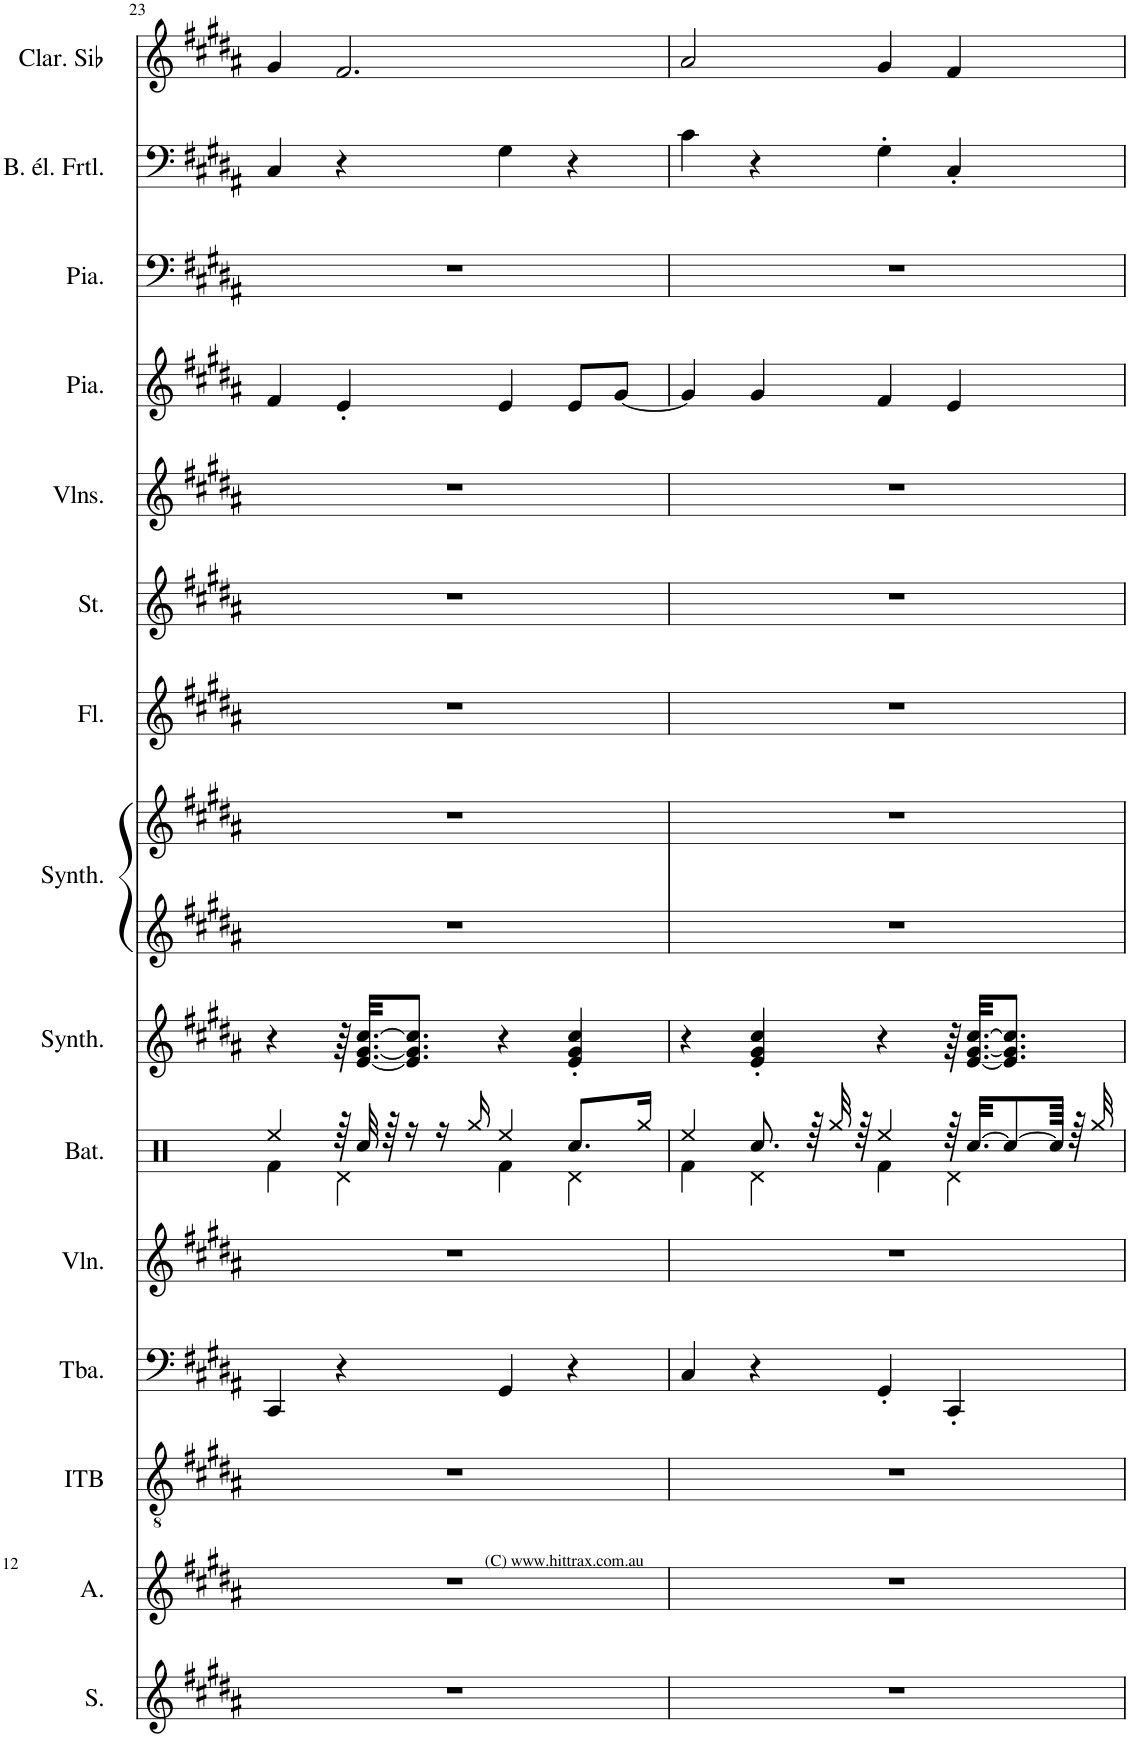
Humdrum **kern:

**kern	**kern	**kern	**kern	**kern	**kern	**kern	**kern	**kern	**kern	**kern	**kern	**kern	**kern	**kern	**kern
*part15	*part14	*part13	*part12	*part11	*part10	*part9	*part8	*part8	*part7	*part6	*part5	*part4	*part3	*part2	*part1
*staff16	*staff15	*staff14	*staff13	*staff12	*staff11	*staff10	*staff9	*staff8	*staff7	*staff6	*staff5	*staff4	*staff3	*staff2	*staff1
*I"Soprano	*I"Alto	*I"Banjo Irlandais Ténor	*I"Tuba	*I"Violon	*I"Batterie	*I"Synthétiseur de dents de scie	*I"Synthétiseur d'instruments à cordes	*	*I"Flûte	*I"Cordes	*I"Violons	*I"Piano	*I"Piano	*I"Basse électrique fretless, Dance Me To The End Of Love	*I"Clarinette en Sib
*I'S.	*I'A.	*	*I'Tba.	*I'Vln.	*I'Bat.	*I'Synth.	*I'Synth.	*	*I'Fl.	*	*I'Vlns.	*I'Pia.	*I'Pia.	*I'B. él. Frtl.	*I'Clar. Sib
!!LO:PB:g=z
*clefG2	*clefG2	*clefGv2	*clefF4	*clefG2	*clefX	*clefG2	*clefG2	*clefG2	*clefG2	*clefG2	*clefG2	*clefG2	*clefF4	*clefF4	*clefG2
*	*	*Trd7c12	*	*	*	*	*	*	*	*	*	*	*	*Trd7c12	*Trd1c2
*k[f#c#g#d#a#]	*k[f#c#g#d#a#]	*k[f#c#g#d#a#]	*k[f#c#g#d#a#]	*k[f#c#g#d#a#]	*k[]	*k[f#c#g#d#a#]	*k[f#c#g#d#a#]	*k[f#c#g#d#a#]	*k[f#c#g#d#a#]	*k[f#c#g#d#a#]	*k[f#c#g#d#a#]	*k[f#c#g#d#a#]	*k[f#c#g#d#a#]	*k[f#c#g#d#a#]	*k[f#c#g#d#a#]
*M4/4	*M4/4	*M4/4	*M4/4	*M4/4	*M4/4	*M4/4	*M4/4	*M4/4	*M4/4	*M4/4	*M4/4	*M4/4	*M4/4	*M4/4	*M4/4
=23	=23	=23	=23	=23	=23	=23	=23	=23	=23	=23	=23	=23	=23	=23	=23
*	*	*	*	*	*^	*	*	*	*	*	*	*	*	*	*
1r	1r	1r	4CC#/	1r	4Ree/	4Rf\	4r	1r	1r	1r	1r	1r	4f#/	1r	4C#/	4g#/
.	.	.	4r	.	64r	4Rd\	64r	.	.	.	.	.	4e'/	.	4r	2.f#/
.	.	.	.	.	32Rcc/	.	[32.e/ [32.g#/ [32.cc#/KKL	.	.	.	.	.	.	.	.	.
.	.	.	.	.	64r	.	.	.	.	.	.	.	.	.	.	.
.	.	.	.	.	16r	.	8.e/] 8.g#/] 8.cc#/]J	.	.	.	.	.	.	.	.	.
.	.	.	.	.	16r	.	.	.	.	.	.	.	.	.	.	.
.	.	.	.	.	16Rgg/	.	.	.	.	.	.	.	.	.	.	.
.	.	.	4GG#/	.	4Ree/	4Rf\	4r	.	.	.	.	.	4e/	.	4G#\	.
.	.	.	4r	.	8.Rcc/L	4Rd\	4e/' 4g#/' 4cc#/'	.	.	.	.	.	8e/L	.	4r	.
.	.	.	.	.	.	.	.	.	.	.	.	.	[8g#/J	.	.	.
.	.	.	.	.	16Rgg/Jk	.	.	.	.	.	.	.	.	.	.	.
=24	=24	=24	=24	=24	=24	=24	=24	=24	=24	=24	=24	=24	=24	=24	=24	=24
1r	1r	1r	4C#/	1r	4Ree/	4Rf\	4r	1r	1r	1r	1r	1r	4g#/]	1r	4c#\	2a#/
.	.	.	4r	.	8.Rcc/	4Rd\	4e/' 4g#/' 4cc#/'	.	.	.	.	.	4g#/	.	4r	.
.	.	.	.	.	64r	.	.	.	.	.	.	.	.	.	.	.
.	.	.	.	.	32Rgg/	.	.	.	.	.	.	.	.	.	.	.
.	.	.	.	.	64r	.	.	.	.	.	.	.	.	.	.	.
.	.	.	4GG#'/	.	4Ree/	4Rf\	4r	.	.	.	.	.	4f#/	.	4G#'\	4g#/
.	.	.	4CC#'/	.	64r	4Rd\	64r	.	.	.	.	.	4e/	.	4C#'/	4f#/
.	.	.	.	.	[32.Rcc/KKL	.	[32.e/ [32.g#/ [32.cc#/KKL	.	.	.	.	.	.	.	.	.
.	.	.	.	.	8Rcc/_	.	8.e/] 8.g#/] 8.cc#/]J	.	.	.	.	.	.	.	.	.
.	.	.	.	.	64Rcc/Jkkk]	.	.	.	.	.	.	.	.	.	.	.
.	.	.	.	.	64r	.	.	.	.	.	.	.	.	.	.	.
.	.	.	.	.	32Rgg/	.	.	.	.	.	.	.	.	.	.	.
*	*	*	*	*	*v	*v	*	*	*	*	*	*	*	*	*	*
=	=	=	=	=	=	=	=	=	=	=	=	=	=	=	=
*-	*-	*-	*-	*-	*-	*-	*-	*-	*-	*-	*-	*-	*-	*-	*-
